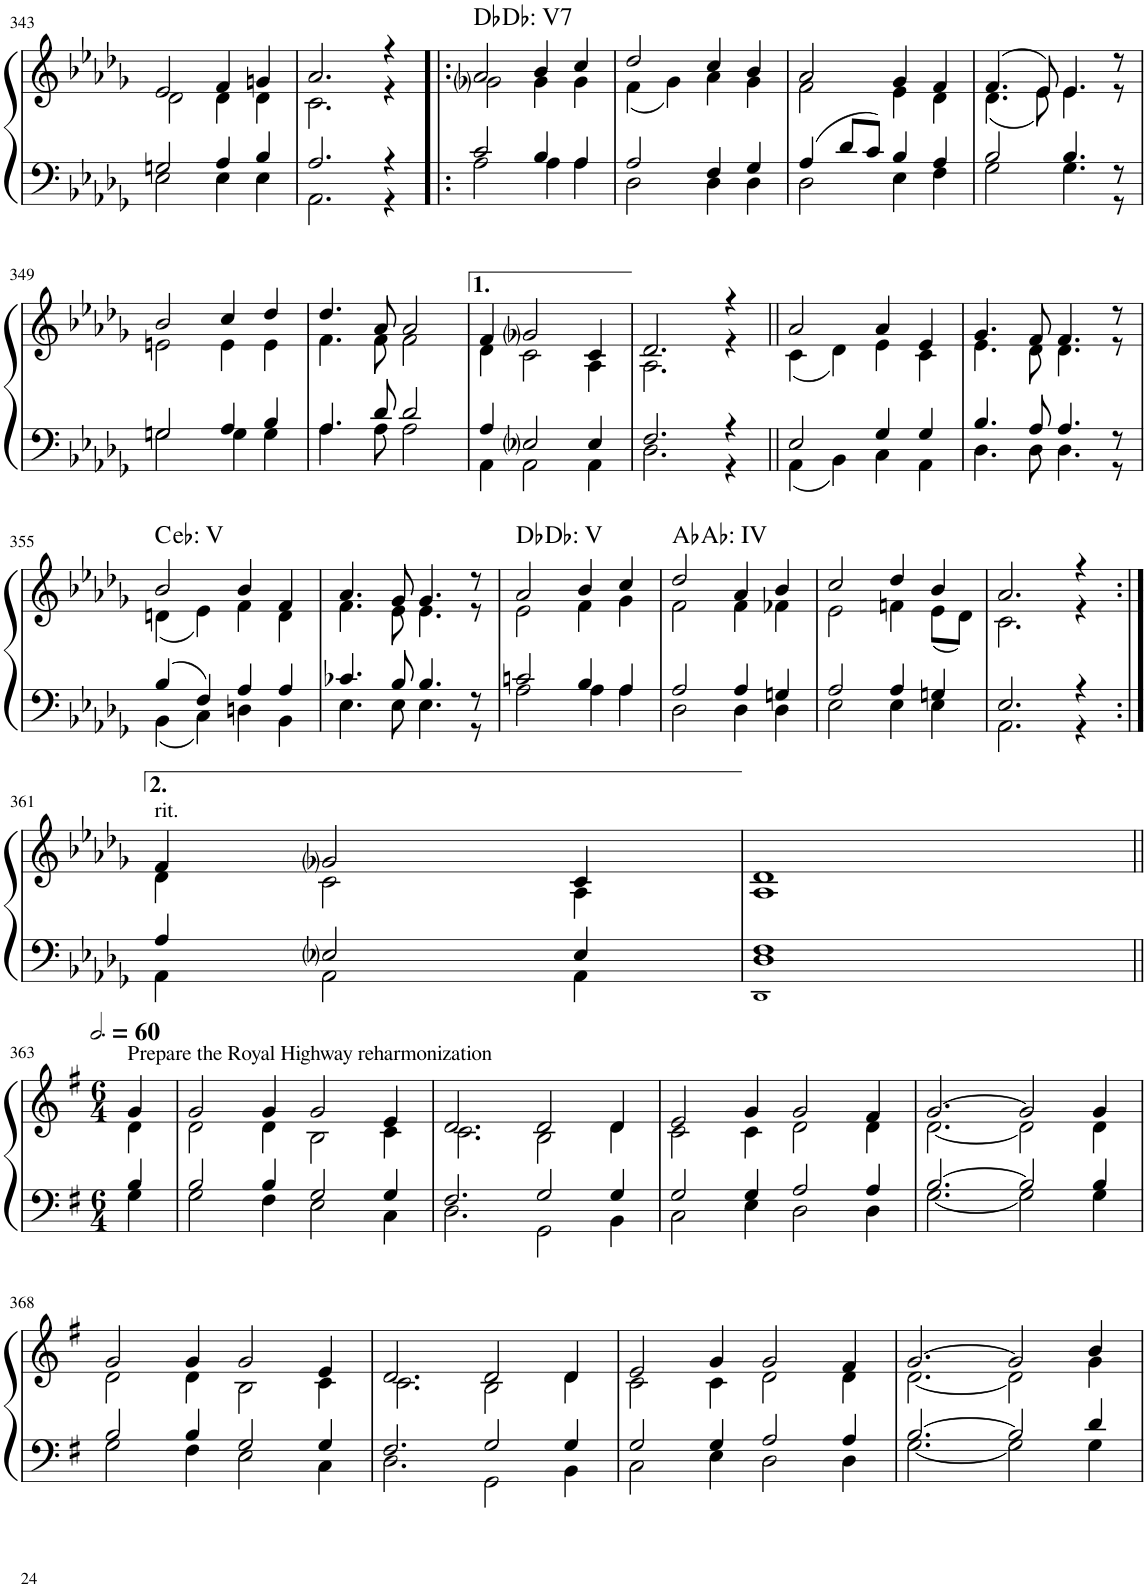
**kern	**kern	**harte
*part1	*part1	*part1
*staff2	*staff1	*
*I"Piano	*	*
*I'Pno.	*	*
!!LO:PB:g=z
*clefF4	*clefG2	*
*k[b-e-a-d-g-]	*k[b-e-a-d-g-]	*
*D-:	*D-:	*
*M4/4	*M4/4	*
=343	=343	=343
*^	*^	*
2Gn/	2E-\	2e-/	2d-\	.
4A-/	4E-\	4f/	4d-\	.
4B-/	4E-\	4gn/	4d-\	.
=344	=344	=344	=344	=344
2.A-/	2.AA-\	2.a-/	2.c\	.
4r	4r	4r	4r	.
=345!|:	=345!|:	=345!|:	=345!|:	=345!|:
!	!	!	!	!LO:H:kt=7
2c/	2A-\	2a-/	2g-i\	Db:7
4B-/	4A-\	4b-/	4g-\	.
4A-/	4A-\	4cc/	4g-\	.
=346	=346	=346	=346	=346
2A-/	2D-\	2dd-/	(<4f\	.
.	.	.	4g-\)	.
4F/	4D-\	4cc/	4a-\	.
4G-/	4D-\	4b-/	4g-\	.
=347	=347	=347	=347	=347
4A-/	2D-\	2a-/	2f\	.
8d-/L	.	.	.	.
8c/J	.	.	.	.
4B-/	4E-\	4g-/	4e-\	.
4A-/	4F\	4f/	4d-\	.
=348	=348	=348	=348	=348
2B-/	2G-\	(4.f/	(4.d-\	.
.	.	8e-/)	8e-\)	.
4.B-/	4.G-\	4.e-/	4.e-\	.
8r	8r	8r	8r	.
!!LO:LB:g=z	!!
=349	=349	=349	=349	=349
2Gn/	2G\	2b-/	2en\	.
4A-/	4G\	4cc/	4e\	.
4B-/	4G\	4dd-/	4e\	.
=350	=350	=350	=350	=350
4.A-/	4.A-\	4.dd-/	4.f\	.
8d-/	8A-\	8a-/	8f\	.
2d-/	2A-\	2a-/	2f\	.
=351	=351	=351	=351	=351
4A-/	4AA-\	4f/	4d-\	.
2E-i/	2AA-\	2g-i/	2c\	.
4E-/	4AA-\	4c/	4A-\	.
=352	=352	=352	=352	=352
2.F/	2.D-\	2.d-/	2.A-\	.
4r	4r	4r	4r	.
=353||	=353||	=353||	=353||	=353||
2E-/	4AA-\	2a-/	(<4c\	.
.	4BB-\	.	4d-\)	.
4G-/	4C\	4a-/	4e-\	.
4G-/	4AA-\	4e-/	4c\	.
=354	=354	=354	=354	=354
4.B-/	4.D-\	4.g-/	4.e-\	.
8A-/	8D-\	8f/	8d-\	.
4.A-/	4.D-\	4.f/	4.d-\	.
8r	8r	8r	8r	.
!!LO:LB:g=z	!!
=355	=355	=355	=355	=355
4B-/	4BB-\	2b-/	(<4dn\	C:maj
4F/	4C\	.	4e-\)	.
4A-/	4Dn\	4b-/	4f\	.
4A-/	4BB-\	4f/	4d\	.
=356	=356	=356	=356	=356
4.c-X/	4.E-\	4.a-/	4.f\	.
8B-/	8E-\	8g-/	8e-\	.
4.B-/	4.E-\	4.g-/	4.e-\	.
8r	8r	8r	8r	.
=357	=357	=357	=357	=357
2cn/	2A-\	2a-/	2e-\	Db:maj
4B-/	4A-\	4b-/	4f\	.
4A-/	4A-\	4cc/	4g-\	.
=358	=358	=358	=358	=358
2A-/	2D-\	2dd-/	2f\	Ab:maj
4A-/	4D-\	4a-/	4f\	.
4Gn/	4D-\	4b-/	4f-X\	.
=359	=359	=359	=359	=359
2A-/	2E-\	2cc/	2e-\	.
4A-/	4E-\	4dd-/	4fn\	.
4Gn/	4E-\	4b-/	(<8e-\L	.
.	.	.	8d-\J)	.
=360	=360	=360	=360	=360
2.E-/	2.AA-\	2.a-/	2.c\	.
4r	4r	4r	4r	.
!!LO:LB:g=z	!!
=361:|!	=361:|!	=361:|!	=361:|!	=361:|!
!	!	!LO:TX:a:t=rit.	!	!
4A-/	4AA-\	4f/	4d-\	.
2E-i/	2AA-\	2g-i/	2c\	.
4E-/	4AA-\	4c/	4A-\	.
=362	=362	=362	=362	=362
1F	1DD-! 1D-	1d-	1A-	.
!!LO:LB:g=z	!!
=363||	=363||	=363||	=363||	=363||
*k[f#]	*	*k[f#]	*	*
*G:	*	*G:	*	*
*M6/4	*	*M6/4	*	*
*	*	*MM180	*	*
!	!	!LO:TX:a:t=Prepare the Royal Highway reharmonization	!	!
4B/	4G\	4g/	4d\	.
=364	=364	=364	=364	=364
*M6/4	*	*M6/4	*	*
2B/	2G\	2g/	2d\	.
4B/	4F#\	4g/	4d\	.
2G/	2E\	2g/	2B\	.
4G/	4C\	4e/	4c\	.
=365	=365	=365	=365	=365
2.F#/	2.D\	2.d/	2.c\	.
2G/	2GG\	2d/	2B\	.
4G/	4BB\	4d/	4d\	.
=366	=366	=366	=366	=366
2G/	2C\	2e/	2c\	.
4G/	4E\	4g/	4c\	.
2A/	2D\	2g/	2d\	.
4A/	4D\	4f#/	4d\	.
=367	=367	=367	=367	=367
[2.B/	[2.G\	[2.g/	[2.d\	.
2B/]	2G\]	2g/]	2d\]	.
4B/	4G\	4g/	4d\	.
!!LO:LB:g=z	!!
=368	=368	=368	=368	=368
2B/	2G\	2g/	2d\	.
4B/	4F#\	4g/	4d\	.
2G/	2E\	2g/	2B\	.
4G/	4C\	4e/	4c\	.
=369	=369	=369	=369	=369
2.F#/	2.D\	2.d/	2.c\	.
2G/	2GG\	2d/	2B\	.
4G/	4BB\	4d/	4d\	.
=370	=370	=370	=370	=370
2G/	2C\	2e/	2c\	.
4G/	4E\	4g/	4c\	.
2A/	2D\	2g/	2d\	.
4A/	4D\	4f#/	4d\	.
=371	=371	=371	=371	=371
[2.B/	[2.G\	[2.g/	[2.d\	.
2B/]	2G\]	2g/]	2d\]	.
4d/	4G\	4b/	4g\	.
*v	*v	*	*	*
*	*v	*v	*
=	=	=
*-	*-	*-
